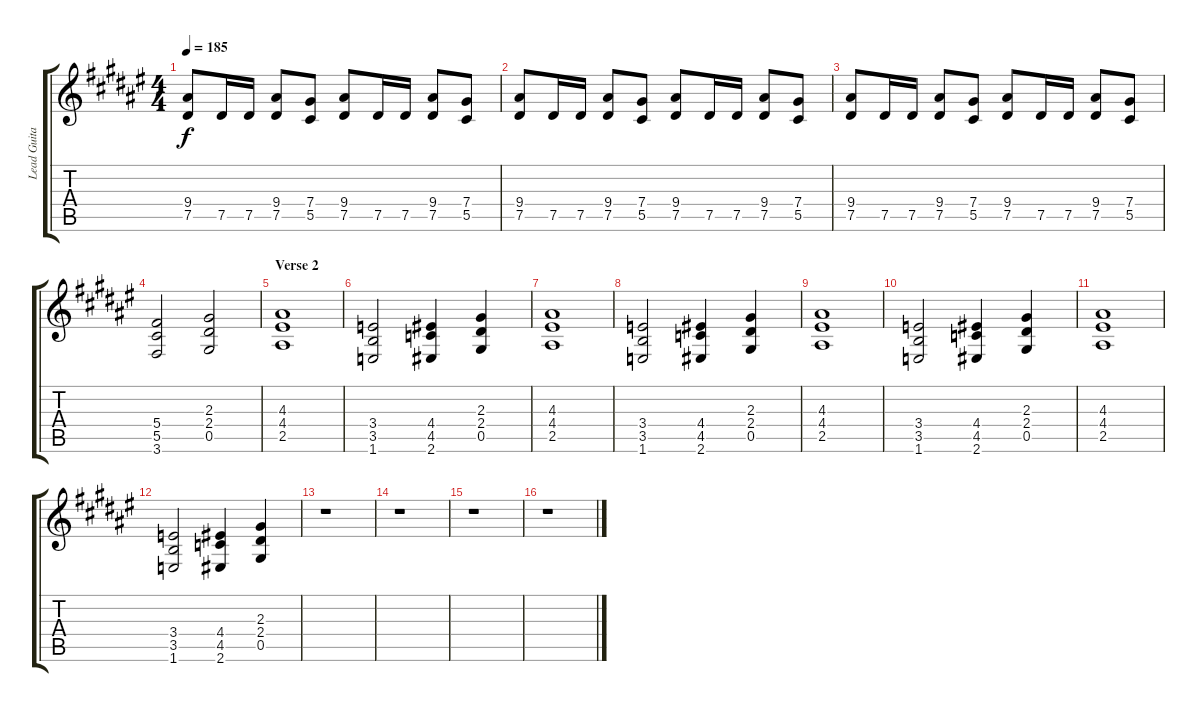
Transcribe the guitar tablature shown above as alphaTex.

\track ("Lead Guitar" "Lead Guita") {instrument distortionguitar}
\staff {score tabs}
\tuning (Eb4 Bb3 Gb3 Db3 Ab2 Eb2) {hide}
\ts (4 4)
\tempo 185
\clef g2
\ks d#minor
(9.4 7.5).8{dy f} 7.5.16 7.5.16 (9.4 7.5).8 (7.4 5.5).8 (9.4 7.5).8 7.5.16 7.5.16 (9.4 7.5).8 (7.4 5.5).8 |
(9.4 7.5).8 7.5.16 7.5.16 (9.4 7.5).8 (7.4 5.5).8 (9.4 7.5).8 7.5.16 7.5.16 (9.4 7.5).8 (7.4 5.5).8 |
(9.4 7.5).8 7.5.16 7.5.16 (9.4 7.5).8 (7.4 5.5).8 (9.4 7.5).8 7.5.16 7.5.16 (9.4 7.5).8 (7.4 5.5).8 |
(5.4 5.5 3.6).2 (2.3 2.4 0.5).2 |
\section ("" "Verse 2")
(4.3 4.4 2.5).1 |
(3.4 3.5 1.6).2 (4.4 4.5 2.6).4 (2.3 2.4 0.5).4 |
(4.3 4.4 2.5).1 |
(3.4 3.5 1.6).2 (4.4 4.5 2.6).4 (2.3 2.4 0.5).4 |
(4.3 4.4 2.5).1 |
(3.4 3.5 1.6).2 (4.4 4.5 2.6).4 (2.3 2.4 0.5).4 |
(4.3 4.4 2.5).1 |
(3.4 3.5 1.6).2 (4.4 4.5 2.6).4 (2.3 2.4 0.5).4 |
r.1 |
r.1 |
r.1 |
r.1
